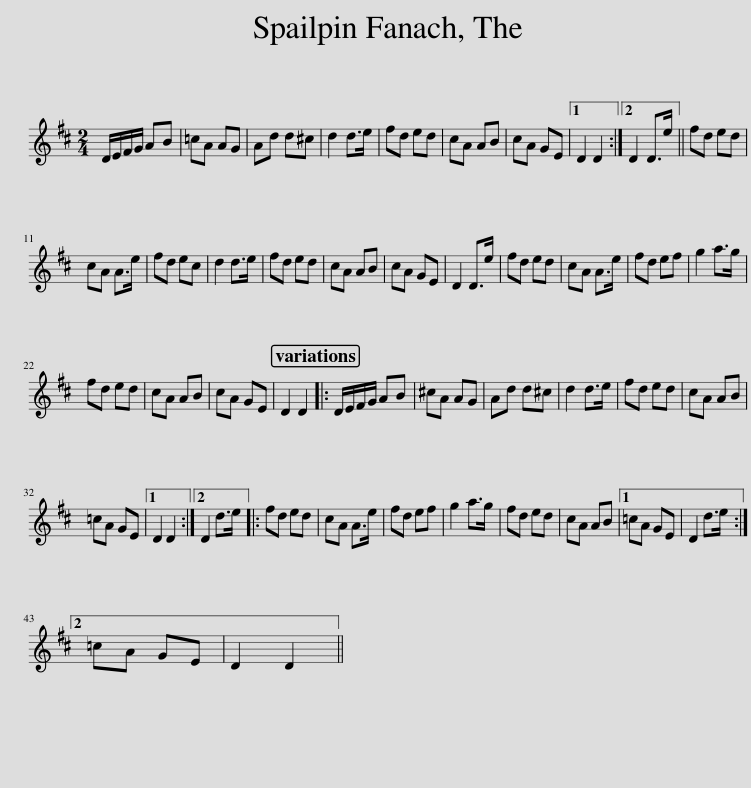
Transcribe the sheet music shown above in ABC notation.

X:1
L:1/8
M:2/4
I:linebreak $
K:D
V:1 treble
V:1
 D/E/F/G/ AB | =cA AG | Ad d^c | d2 d>e | fd ed | %5
 cA AB | cA GE |1 D2 D2 :|2 D2 D>e || fd ed |$ %10
 cA A>e | fd ec | d2 d>e | fd ed | cA AB | %15
 cA GE | D2 D>e | fd ed | cA A>e | fd ef | %20
 g2 a>g |$ fd ed | cA AB | cA GE | D2 D2 |: %25
 D/E/F/G/ AB | ^cA AG | Ad d^c | d2 d>e | fd ed | %30
 cA AB |$ =cA GE |1 D2 D2 :|2 D2 d>e |: fd ed | %35
 cA A>e | fd ef | g2 a>g | fd ed | cA AB |1 %40
 =cA GE | D2 d>e :|2$ =cA GE | D2 D2 || %44
